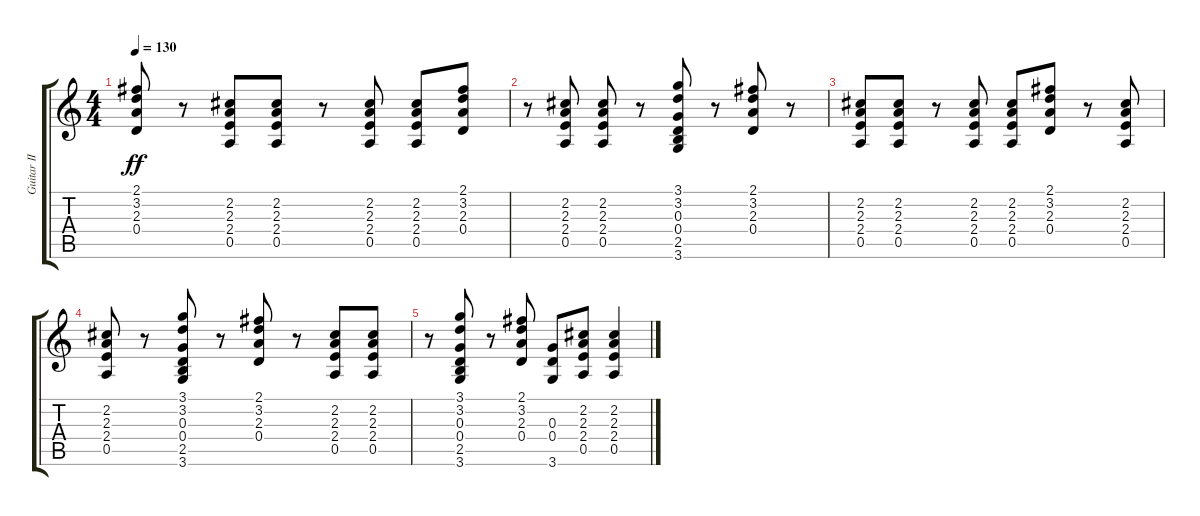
\track ("Guitar II" "Guitar II") {instrument acousticguitarsteel}
\staff {score tabs}
\tuning (E4 B3 G3 D3 A2 E2) {hide}
\ts (4 4)
\tempo 130
\clef g2
\ks c
(2.1 3.2 2.3 0.4).8{dy ff} r.8 (2.2 2.3 2.4 0.5).8 (2.2 2.3 2.4 0.5).8 r.8 (2.2 2.3 2.4 0.5).8 (2.2 2.3 2.4 0.5).8 (2.1 3.2 2.3 0.4).8 |
r.8 (2.2 2.3 2.4 0.5).8 (2.2 2.3 2.4 0.5).8 r.8 (3.1 3.2 0.3 0.4 2.5 3.6).8 r.8 (2.1 3.2 2.3 0.4).8 r.8 |
(2.2 2.3 2.4 0.5).8 (2.2 2.3 2.4 0.5).8 r.8 (2.2 2.3 2.4 0.5).8 (2.2 2.3 2.4 0.5).8 (2.1 3.2 2.3 0.4).8 r.8 (2.2 2.3 2.4 0.5).8 |
(2.2 2.3 2.4 0.5).8 r.8 (3.1 3.2 0.3 0.4 2.5 3.6).8 r.8 (2.1 3.2 2.3 0.4).8 r.8 (2.2 2.3 2.4 0.5).8 (2.2 2.3 2.4 0.5).8 |
r.8 (3.1 3.2 0.3 0.4 2.5 3.6).8 r.8 (2.1 3.2 2.3 0.4).8 (0.3 0.4 3.6).8 (2.2 2.3 2.4 0.5).8 (2.2 2.3 2.4 0.5).4
